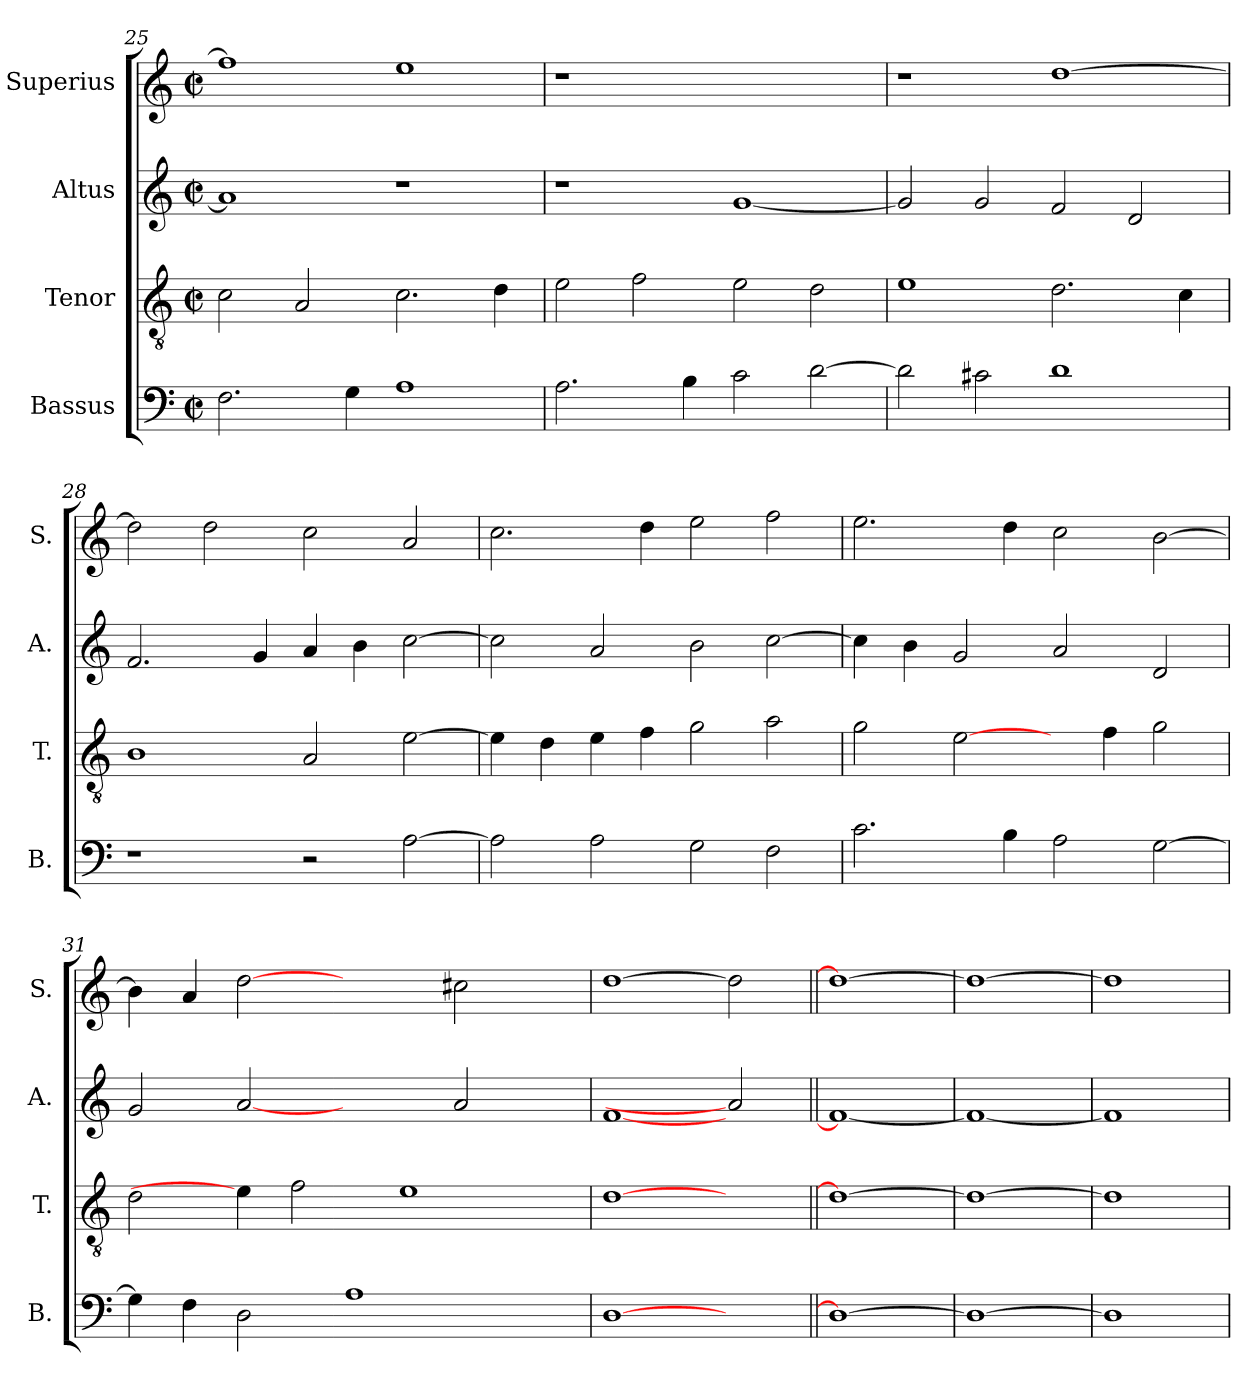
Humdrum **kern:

**kern	**kern	**kern	**kern
*part4	*part3	*part2	*part1
*staff4	*staff3	*staff2	*staff1
*I"Bassus	*I"Tenor	*I"Altus	*I"Superius
*I'B.	*I'T.	*I'A.	*I'S.
!!LO:LB:g=z
*clefF4	*clefGv2	*clefG2	*clefG2
*	*ITrd7c12	*	*
*k[]	*k[]	*k[]	*k[]
*C:	*C:	*C:	*C:
*M2/2	*M2/2	*M2/2	*M2/2
*met(c|)	*met(c|)	*met(c|)	*met(c|)
=25	=25	=25	=25
2.Fi\	2Ci\	1ai]	1ffi]
.	2AAi/	.	.
4Gi\	.	.	.
1Ai	2.Ci\	1r	1eei
.	4Di\	.	.
=26	=26	=26	=26
!	!	!	!LO:N:vis=1
2.Ai\	2Ei\	1r	1r
.	2Fi\	.	.
4Bi\	.	.	.
2ci\	2Ei\	[<1gi	1ryy
[>2di\	2Di\	.	.
=27	=27	=27	=27
2di\]	1Ei	2gi/]	1r
2c#Xi\	.	2gi/	.
1di	2.Di\	2fi/	[>1ddi
.	.	2di/	.
.	4Ci\	.	.
=28	=28	=28	=28
1r	1BBi	2.fi/	2ddi\]
.	.	.	2ddi\
.	.	4gi/	.
2r	2AAi/	4ai/	2cci\
.	.	4bi\	.
[>2Ai\	[>2Ei\	[>2cci\	2ai/
!!LO:PB:g=z
=29	=29	=29	=29
2Ai\]	4Ei\]	2cci\]	2.cci\
.	4Di\	.	.
2Ai\	4Ei\	2ai/	.
.	4Fi\	.	4ddi\
2Gi\	2Gi\	2bi\	2eei\
2Fi\	2Ai\	[>2cci\	2ffi\
=30	=30	=30	=30
2.ci\	2Gi\	4cci\]	2.eei\
.	.	4bi\	.
.	[2Ei\	2gi/	.
4Bi\	.	.	4ddi\
2Ai\	4ryy	2ai/	2cci\
.	4Fi\	.	.
[>2Gi\	2Gi\	2di/	[>2bi\
=31	=31	=31	=31
4Gi\]	2Di\	2gi/	4bi\]
4Fi\	.	.	4ai/
2Di\	4Ei\]	[2ai	[2ddi
.	2Fi\	.	.
1Ai	.	2ryy	2ryy
.	1Ei	.	.
.	.	2ai/	2cc#Xi\
4ryy	.	4ryy	4ryy
=32	=32	=32	=32
[1Di	[1Di	[1fi	[1ddi
2ryy	2ryy	2ai]	2ddi]
=33||	=33||	=33||	=33||
1Di_	1Di_	1fi_	1ddi_
=34	=34	=34	=34
1Di_	1Di_	1fi_	1ddi_
=35	=35	=35	=35
1Di]	1Di]	1fi]	1ddi]
=	=	=	=
*-	*-	*-	*-
